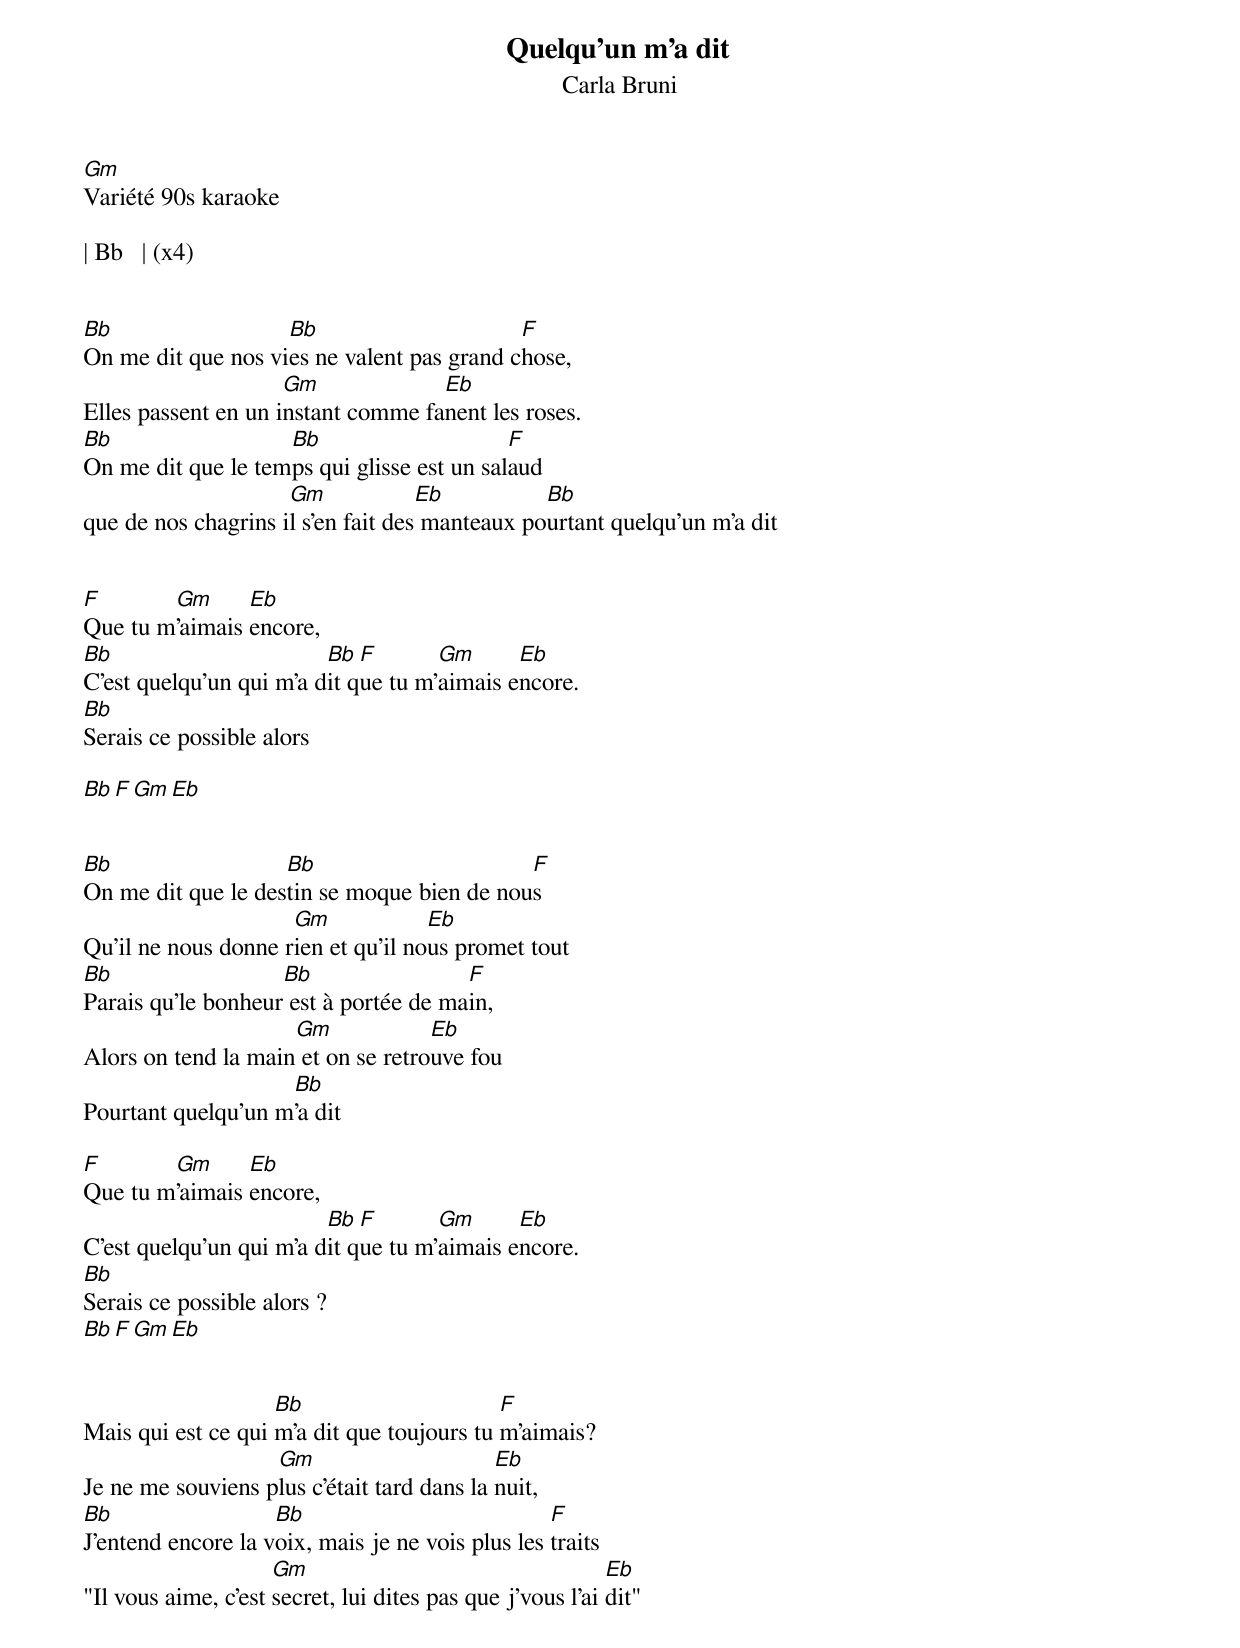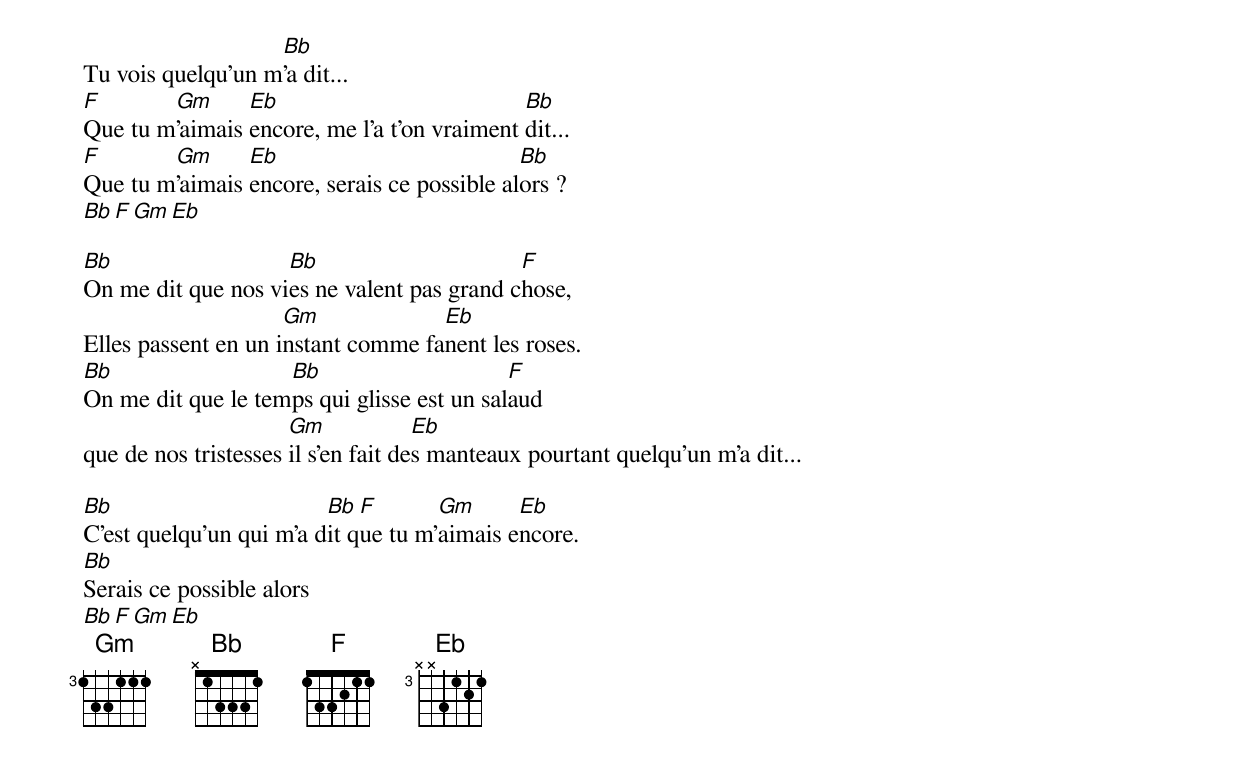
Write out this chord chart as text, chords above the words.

Quelqu'un m'a dit
Carla Bruni
Gm
Variété 90s karaoke

| Bb   | (x4)


Bb                  Bb                      F
On me dit que nos vies ne valent pas grand chose,
                     Gm             Eb
Elles passent en un instant comme fanent les roses.
Bb                  Bb                      F
On me dit que le temps qui glisse est un salaud
                     Gm             Eb          Bb
que de nos chagrins il s'en fait des manteaux pourtant quelqu'un m'a dit


F       Gm      Eb
Que tu m'aimais encore,
Bb                       Bb  F       Gm      Eb
C'est quelqu'un qui m'a dit que tu m'aimais encore.
Bb
Serais ce possible alors

Bb F  Gm Eb


Bb                  Bb                      F
On me dit que le destin se moque bien de nous
                     Gm             Eb
Qu'il ne nous donne rien et qu'il nous promet tout
Bb                  Bb                 F
Parais qu'le bonheur est à portée de main,
                     Gm             Eb
Alors on tend la main et on se retrouve fou
                    Bb
Pourtant quelqu'un m'a dit

F       Gm      Eb
Que tu m'aimais encore,
                         Bb  F       Gm      Eb
C'est quelqu'un qui m'a dit que tu m'aimais encore.
Bb
Serais ce possible alors ?
Bb F  Gm Eb


                    Bb                      F
Mais qui est ce qui m'a dit que toujours tu m'aimais?
                   Gm                       Eb
Je ne me souviens plus c'était tard dans la nuit,
Bb                  Bb                            F
J'entend encore la voix, mais je ne vois plus les traits
                     Gm                                    Eb
"Il vous aime, c'est secret, lui dites pas que j'vous l'ai dit"

                   Bb
Tu vois quelqu'un m'a dit...
F       Gm      Eb                           Bb
Que tu m'aimais encore, me l'a t'on vraiment dit...
F       Gm      Eb                           Bb
Que tu m'aimais encore, serais ce possible alors ?
Bb F  Gm Eb

Bb                  Bb                      F
On me dit que nos vies ne valent pas grand chose,
                     Gm             Eb
Elles passent en un instant comme fanent les roses.
Bb                  Bb                      F
On me dit que le temps qui glisse est un salaud
                      Gm             Eb
que de nos tristesses il s'en fait des manteaux pourtant quelqu'un m'a dit...

Bb                       Bb  F       Gm      Eb
C'est quelqu'un qui m'a dit que tu m'aimais encore.
Bb
Serais ce possible alors
Bb F  Gm Eb
